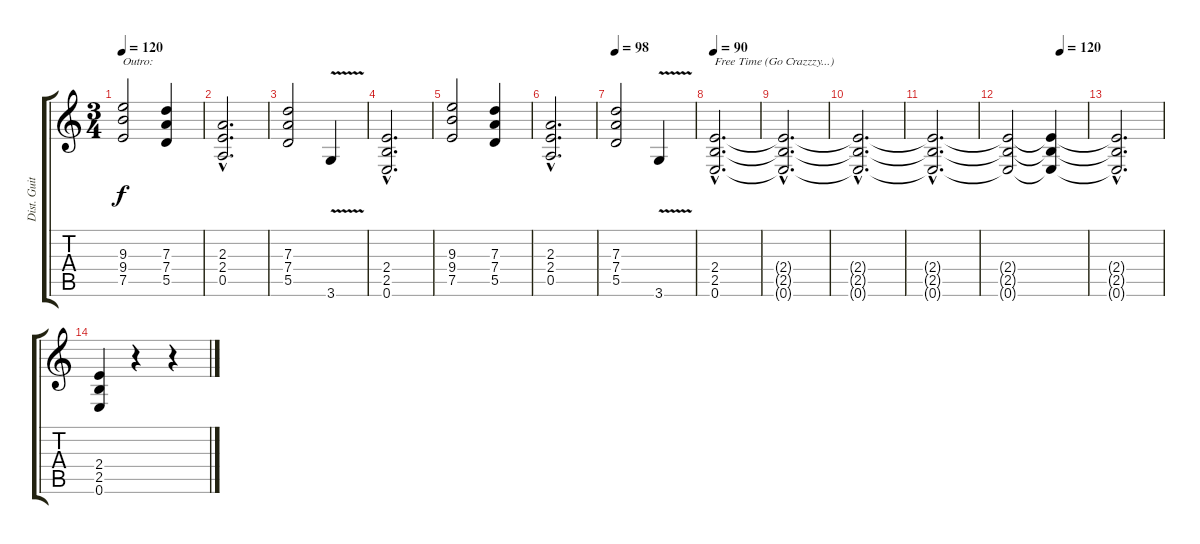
\track ("Dist. Guitar 1" "Dist. Guit") {instrument distortionguitar}
\staff {score tabs}
\tuning (E4 B3 G3 D3 A2 E2) {hide}
\ts (3 4)
\tempo 120
\clef g2
\ks c
(9.3 9.4 7.5).2{txt "Outro:" dy f volume 10 instrument distortionguitar} (7.3 7.4 5.5).4 |
(2.3{hac} 2.4{hac} 0.5{hac}).2{d} |
(7.3 7.4 5.5).2 3.6{v}.4 |
(2.4{hac} 2.5{hac} 0.6{hac}).2{d} |
(9.3 9.4 7.5).2 (7.3 7.4 5.5).4 |
(2.3{hac} 2.4{hac} 0.5{hac}).2{d} |
\tempo 98
(7.3 7.4 5.5).2{volume 16 instrument distortionguitar} 3.6{v}.4 |
\tempo 90
(2.4{hac} 2.5{hac} 0.6{hac}).2{d txt "Free Time (Go Crazzzy...)" volume 16 instrument distortionguitar} |
(2.4{hac t} 2.5{hac t} 0.6{hac t}).2{d} |
(2.4{hac t} 2.5{hac t} 0.6{hac t}).2{d} |
(2.4{hac t} 2.5{hac t} 0.6{hac t}).2{d} |
\tempo (120 0.6666666666666666)
(2.4{t} 2.5{t} 0.6{t}).2 (2.4{t} 2.5{t} 0.6{t}).4 |
(2.4{hac t} 2.5{hac t} 0.6{hac t}).2{d} |
(2.4 2.5 0.6).4 r.4 r.4
